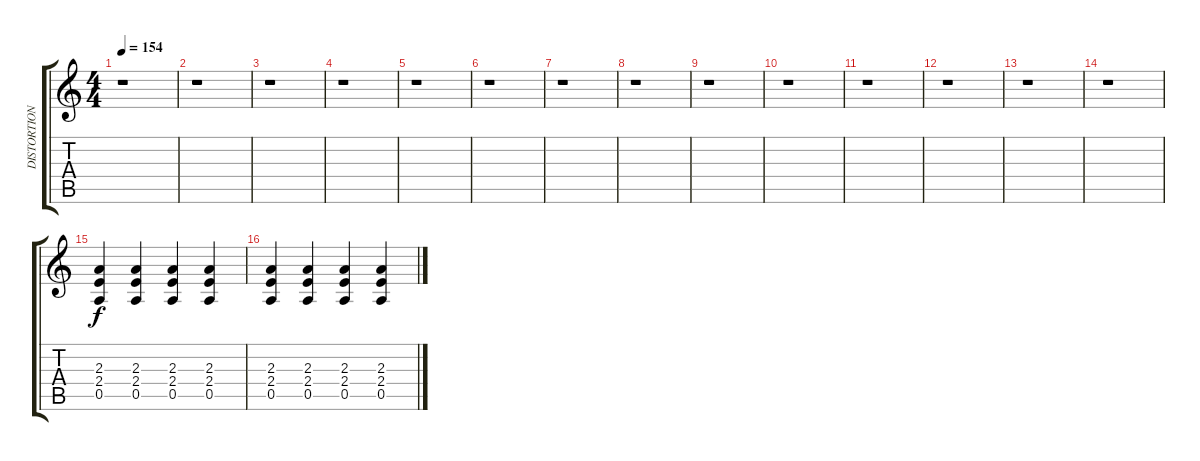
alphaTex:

\track ("DISTORTION" "DISTORTION") {instrument distortionguitar}
\staff {score tabs}
\tuning (E4 B3 G3 D3 A2 E2) {hide}
\ts (4 4)
\tempo 154
\clef g2
\ks c
r.1{dy f} |
r.1 |
r.1 |
r.1 |
r.1 |
r.1 |
r.1 |
r.1 |
r.1 |
r.1 |
r.1 |
r.1 |
r.1 |
r.1 |
(2.3 2.4 0.5).4 (2.3 2.4 0.5).4 (2.3 2.4 0.5).4 (2.3 2.4 0.5).4 |
(2.3 2.4 0.5).4 (2.3 2.4 0.5).4 (2.3 2.4 0.5).4 (2.3 2.4 0.5).4
